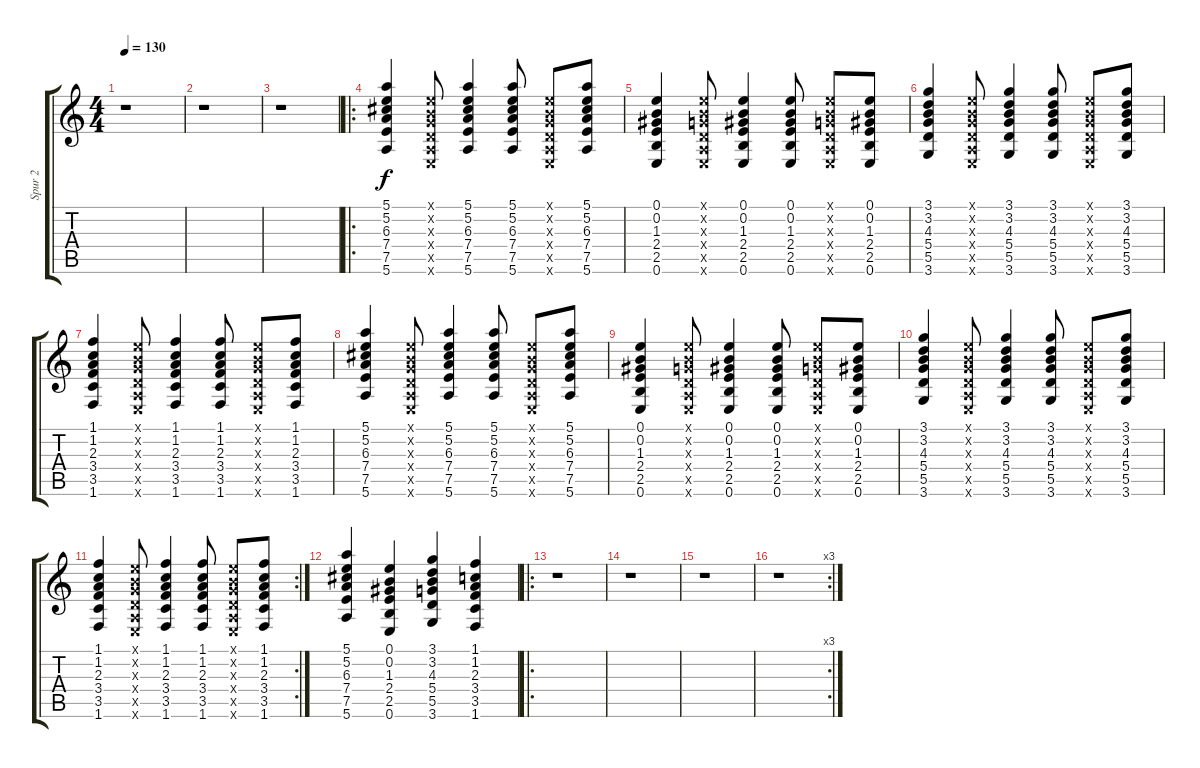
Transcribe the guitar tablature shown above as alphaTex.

\track ("Spur 2" "Spur 2") {instrument acousticguitarsteel}
\staff {score tabs}
\tuning (E4 B3 G3 D3 A2 E2) {hide}
\ts (4 4)
\tempo 130
\clef g2
\ks c
r.1{dy f instrument acousticguitarsteel} |
r.1 |
r.1 |
\ro
(5.1 5.2 6.3 7.4 7.5 5.6).4 (0.1{x} 0.2{x} 0.3{x} 0.4{x} 0.5{x} 0.6{x}).8 (5.1 5.2 6.3 7.4 7.5 5.6).4 (5.1 5.2 6.3 7.4 7.5 5.6).8 (0.1{x} 0.2{x} 0.3{x} 0.4{x} 0.5{x} 0.6{x}).8 (5.1 5.2 6.3 7.4 7.5 5.6).8 |
(0.1 0.2 1.3 2.4 2.5 0.6).4 (0.1{x} 0.2{x} 0.3{x} 0.4{x} 0.5{x} 0.6{x}).8 (0.1 0.2 1.3 2.4 2.5 0.6).4 (0.1 0.2 1.3 2.4 2.5 0.6).8 (0.1{x} 0.2{x} 0.3{x} 0.4{x} 0.5{x} 0.6{x}).8 (0.1 0.2 1.3 2.4 2.5 0.6).8 |
(3.1 3.2 4.3 5.4 5.5 3.6).4 (0.1{x} 0.2{x} 0.3{x} 0.4{x} 0.5{x} 0.6{x}).8 (3.1 3.2 4.3 5.4 5.5 3.6).4 (3.1 3.2 4.3 5.4 5.5 3.6).8 (0.1{x} 0.2{x} 0.3{x} 0.4{x} 0.5{x} 0.6{x}).8 (3.1 3.2 4.3 5.4 5.5 3.6).8 |
(1.1 1.2 2.3 3.4 3.5 1.6).4 (0.1{x} 0.2{x} 0.3{x} 0.4{x} 0.5{x} 0.6{x}).8 (1.1 1.2 2.3 3.4 3.5 1.6).4 (1.1 1.2 2.3 3.4 3.5 1.6).8 (0.1{x} 0.2{x} 0.3{x} 0.4{x} 0.5{x} 0.6{x}).8 (1.1 1.2 2.3 3.4 3.5 1.6).8 |
(5.1 5.2 6.3 7.4 7.5 5.6).4 (0.1{x} 0.2{x} 0.3{x} 0.4{x} 0.5{x} 0.6{x}).8 (5.1 5.2 6.3 7.4 7.5 5.6).4 (5.1 5.2 6.3 7.4 7.5 5.6).8 (0.1{x} 0.2{x} 0.3{x} 0.4{x} 0.5{x} 0.6{x}).8 (5.1 5.2 6.3 7.4 7.5 5.6).8 |
(0.1 0.2 1.3 2.4 2.5 0.6).4 (0.1{x} 0.2{x} 0.3{x} 0.4{x} 0.5{x} 0.6{x}).8 (0.1 0.2 1.3 2.4 2.5 0.6).4 (0.1 0.2 1.3 2.4 2.5 0.6).8 (0.1{x} 0.2{x} 0.3{x} 0.4{x} 0.5{x} 0.6{x}).8 (0.1 0.2 1.3 2.4 2.5 0.6).8 |
(3.1 3.2 4.3 5.4 5.5 3.6).4 (0.1{x} 0.2{x} 0.3{x} 0.4{x} 0.5{x} 0.6{x}).8 (3.1 3.2 4.3 5.4 5.5 3.6).4 (3.1 3.2 4.3 5.4 5.5 3.6).8 (0.1{x} 0.2{x} 0.3{x} 0.4{x} 0.5{x} 0.6{x}).8 (3.1 3.2 4.3 5.4 5.5 3.6).8 |
\rc 2
(1.1 1.2 2.3 3.4 3.5 1.6).4 (0.1{x} 0.2{x} 0.3{x} 0.4{x} 0.5{x} 0.6{x}).8 (1.1 1.2 2.3 3.4 3.5 1.6).4 (1.1 1.2 2.3 3.4 3.5 1.6).8 (0.1{x} 0.2{x} 0.3{x} 0.4{x} 0.5{x} 0.6{x}).8 (1.1 1.2 2.3 3.4 3.5 1.6).8 |
(5.1 5.2 6.3 7.4 7.5 5.6).4 (0.1 0.2 1.3 2.4 2.5 0.6).4 (3.1 3.2 4.3 5.4 5.5 3.6).4 (1.1 1.2 2.3 3.4 3.5 1.6).4 |
\ro
r.1 |
r.1 |
r.1 |
\rc 3
r.1
